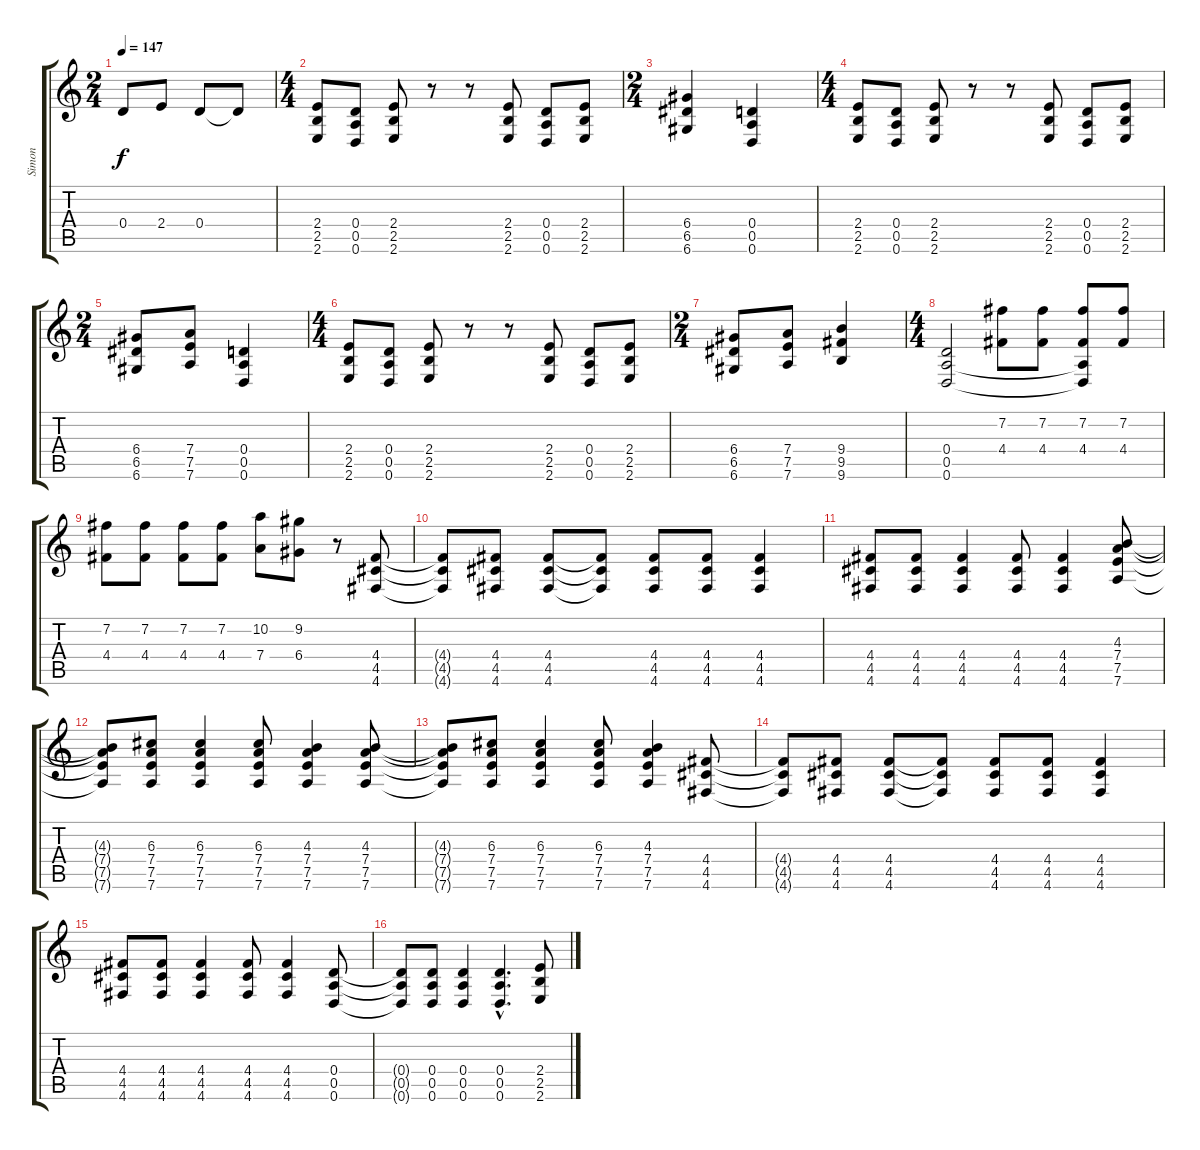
\track ("Simon" "Simon") {instrument electricguitarclean}
\staff {score tabs}
\tuning (E4 B3 G3 D3 A2 D2) {hide}
\ts (2 4)
\tempo 147
\clef g2
\ks c
0.4.8{dy f balance 13 instrument distortionguitar} 2.4.8 0.4.8 0.4{t}.8 |
\ts (4 4)
(2.4 2.5 2.6).8{instrument distortionguitar} (0.4 0.5 0.6).8 (2.4 2.5 2.6).8 r.8 r.8 (2.4 2.5 2.6).8 (0.4 0.5 0.6).8 (2.4 2.5 2.6).8 |
\ts (2 4)
(6.4 6.5 6.6).4{instrument distortionguitar} (0.4 0.5 0.6).4 |
\ts (4 4)
(2.4 2.5 2.6).8{instrument distortionguitar} (0.4 0.5 0.6).8 (2.4 2.5 2.6).8 r.8 r.8 (2.4 2.5 2.6).8 (0.4 0.5 0.6).8 (2.4 2.5 2.6).8 |
\ts (2 4)
(6.4 6.5 6.6).8{instrument distortionguitar} (7.4 7.5 7.6).8 (0.4 0.5 0.6).4 |
\ts (4 4)
(2.4 2.5 2.6).8{instrument distortionguitar} (0.4 0.5 0.6).8 (2.4 2.5 2.6).8 r.8 r.8 (2.4 2.5 2.6).8 (0.4 0.5 0.6).8 (2.4 2.5 2.6).8 |
\ts (2 4)
(6.4 6.5 6.6).8{instrument distortionguitar} (7.4 7.5 7.6).8 (9.4 9.5 9.6).4 |
\ts (4 4)
(0.4 0.5 0.6).2{instrument distortionguitar} (7.2 4.4).8{instrument electricguitarclean} (7.2 4.4).8 (7.2 4.4 0.5{t} 0.6{t}).8 (7.2 4.4).8 |
(7.2 4.4).8{instrument electricguitarclean} (7.2 4.4).8 (7.2 4.4).8 (7.2 4.4).8 (10.2 7.4).8 (9.2 6.4).8 r.8 (4.4 4.5 4.6).8{instrument distortionguitar} |
(4.4{t} 4.5{t} 4.6{t}).8{instrument distortionguitar} (4.4 4.5 4.6).8 (4.4 4.5 4.6).8 (4.4{t} 4.5{t} 4.6{t}).8 (4.4 4.5 4.6).8 (4.4 4.5 4.6).8 (4.4 4.5 4.6).4 |
(4.4 4.5 4.6).8{instrument distortionguitar} (4.4 4.5 4.6).8 (4.4 4.5 4.6).4 (4.4 4.5 4.6).8 (4.4 4.5 4.6).4 (4.3 7.4 7.5 7.6).8 |
(4.3{t} 7.4{t} 7.5{t} 7.6{t}).8{instrument distortionguitar} (6.3 7.4 7.5 7.6).8 (6.3 7.4 7.5 7.6).4 (6.3 7.4 7.5 7.6).8 (4.3 7.4 7.5 7.6).4 (4.3 7.4 7.5 7.6).8 |
(4.3{t} 7.4{t} 7.5{t} 7.6{t}).8{instrument distortionguitar} (6.3 7.4 7.5 7.6).8 (6.3 7.4 7.5 7.6).4 (6.3 7.4 7.5 7.6).8 (4.3 7.4 7.5 7.6).4 (4.4 4.5 4.6).8 |
(4.4{t} 4.5{t} 4.6{t}).8{instrument distortionguitar} (4.4 4.5 4.6).8 (4.4 4.5 4.6).8 (4.4{t} 4.5{t} 4.6{t}).8 (4.4 4.5 4.6).8 (4.4 4.5 4.6).8 (4.4 4.5 4.6).4 |
(4.4 4.5 4.6).8 (4.4 4.5 4.6).8 (4.4 4.5 4.6).4 (4.4 4.5 4.6).8 (4.4 4.5 4.6).4 (0.4 0.5 0.6).8 |
(0.4{t} 0.5{t} 0.6{t}).8{instrument distortionguitar} (0.4 0.5 0.6).8 (0.4 0.5 0.6).4 (0.4{hac} 0.5{hac} 0.6{hac}).4{d} (2.4 2.5 2.6).8
